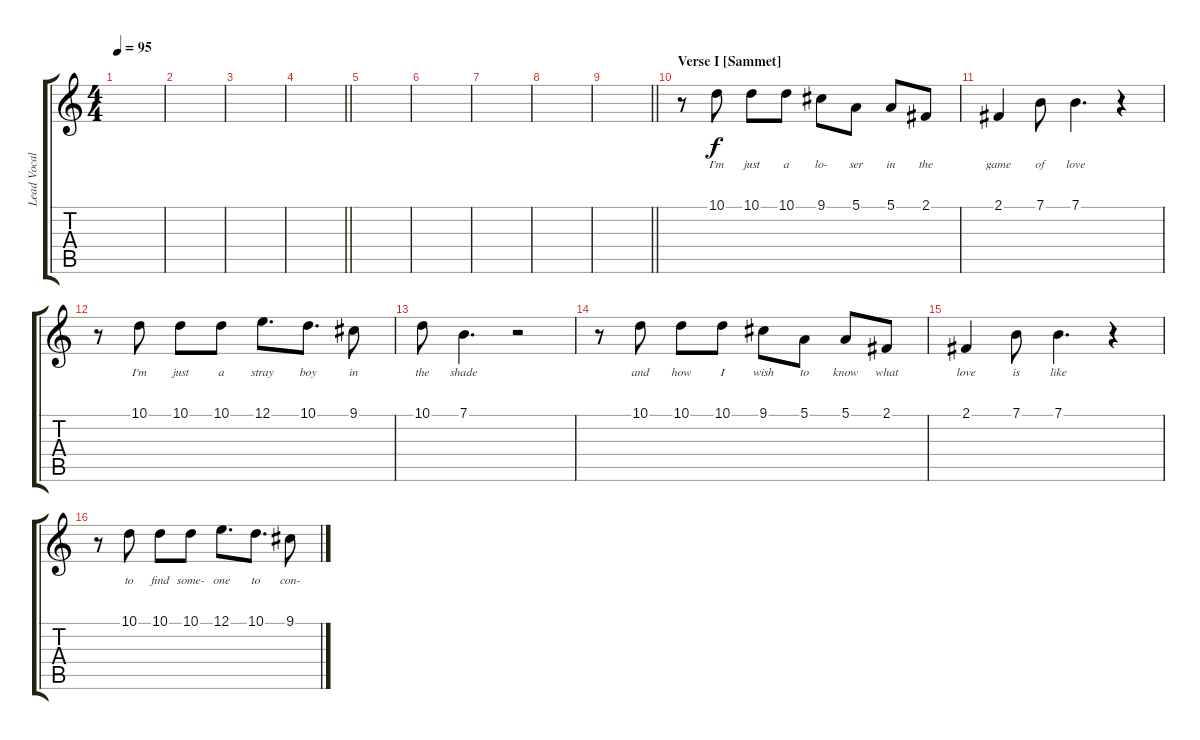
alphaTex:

\track ("Lead Vocals (Tobias Sammet / Jorn Lande)" "Lead Vocal") {instrument violin}
\staff {score tabs}
\tuning (E4 B3 G3 D3 A2 E2) {hide}
\ts (4 4)
\tempo 95
\clef g2
\ks c
|
|
|
\barLineRight lightlight
|
|
|
|
|
\barLineRight lightlight
|
\section ("" "Verse I [Sammet]")
r.8 10.1.8{lyrics (0 "I'm") lyrics (1 "") lyrics (2 "") lyrics (3 "") lyrics (4 "")} 10.1.8{lyrics (0 "just") lyrics (1 "") lyrics (2 "") lyrics (3 "") lyrics (4 "")} 10.1.8{lyrics (0 "a") lyrics (1 "") lyrics (2 "") lyrics (3 "") lyrics (4 "")} 9.1.8{lyrics (0 "lo-") lyrics (1 "") lyrics (2 "") lyrics (3 "") lyrics (4 "")} 5.1.8{lyrics (0 "ser") lyrics (1 "") lyrics (2 "") lyrics (3 "") lyrics (4 "")} 5.1.8{lyrics (0 "in") lyrics (1 "") lyrics (2 "") lyrics (3 "") lyrics (4 "")} 2.1.8{lyrics (0 "the") lyrics (1 "") lyrics (2 "") lyrics (3 "") lyrics (4 "")} |
2.1.4{lyrics (0 "game") lyrics (1 "") lyrics (2 "") lyrics (3 "") lyrics (4 "")} 7.1.8{lyrics (0 "of") lyrics (1 "") lyrics (2 "") lyrics (3 "") lyrics (4 "")} 7.1.4{d lyrics (0 "love") lyrics (1 "") lyrics (2 "") lyrics (3 "") lyrics (4 "")} r.4 |
r.8 10.1.8{lyrics (0 "I'm") lyrics (1 "") lyrics (2 "") lyrics (3 "") lyrics (4 "")} 10.1.8{lyrics (0 "just") lyrics (1 "") lyrics (2 "") lyrics (3 "") lyrics (4 "")} 10.1.8{lyrics (0 "a") lyrics (1 "") lyrics (2 "") lyrics (3 "") lyrics (4 "")} 12.1.8{d lyrics (0 "stray") lyrics (1 "") lyrics (2 "") lyrics (3 "") lyrics (4 "")} 10.1.8{d lyrics (0 "boy") lyrics (1 "") lyrics (2 "") lyrics (3 "") lyrics (4 "")} 9.1.8{lyrics (0 "in") lyrics (1 "") lyrics (2 "") lyrics (3 "") lyrics (4 "")} |
10.1.8{lyrics (0 "the") lyrics (1 "") lyrics (2 "") lyrics (3 "") lyrics (4 "")} 7.1.4{d lyrics (0 "shade") lyrics (1 "") lyrics (2 "") lyrics (3 "") lyrics (4 "")} r.2 |
r.8 10.1.8{lyrics (0 "and") lyrics (1 "") lyrics (2 "") lyrics (3 "") lyrics (4 "")} 10.1.8{lyrics (0 "how") lyrics (1 "") lyrics (2 "") lyrics (3 "") lyrics (4 "")} 10.1.8{lyrics (0 "I") lyrics (1 "") lyrics (2 "") lyrics (3 "") lyrics (4 "")} 9.1.8{lyrics (0 "wish") lyrics (1 "") lyrics (2 "") lyrics (3 "") lyrics (4 "")} 5.1.8{lyrics (0 "to") lyrics (1 "") lyrics (2 "") lyrics (3 "") lyrics (4 "")} 5.1.8{lyrics (0 "know") lyrics (1 "") lyrics (2 "") lyrics (3 "") lyrics (4 "")} 2.1.8{lyrics (0 "what") lyrics (1 "") lyrics (2 "") lyrics (3 "") lyrics (4 "")} |
2.1.4{lyrics (0 "love") lyrics (1 "") lyrics (2 "") lyrics (3 "") lyrics (4 "")} 7.1.8{lyrics (0 "is") lyrics (1 "") lyrics (2 "") lyrics (3 "") lyrics (4 "")} 7.1.4{d lyrics (0 "like") lyrics (1 "") lyrics (2 "") lyrics (3 "") lyrics (4 "")} r.4 |
r.8 10.1.8{lyrics (0 "to") lyrics (1 "") lyrics (2 "") lyrics (3 "") lyrics (4 "")} 10.1.8{lyrics (0 "find") lyrics (1 "") lyrics (2 "") lyrics (3 "") lyrics (4 "")} 10.1.8{lyrics (0 "some-") lyrics (1 "") lyrics (2 "") lyrics (3 "") lyrics (4 "")} 12.1.8{d lyrics (0 "one") lyrics (1 "") lyrics (2 "") lyrics (3 "") lyrics (4 "")} 10.1.8{d lyrics (0 "to") lyrics (1 "") lyrics (2 "") lyrics (3 "") lyrics (4 "")} 9.1.8{lyrics (0 "con-") lyrics (1 "") lyrics (2 "") lyrics (3 "") lyrics (4 "")}
